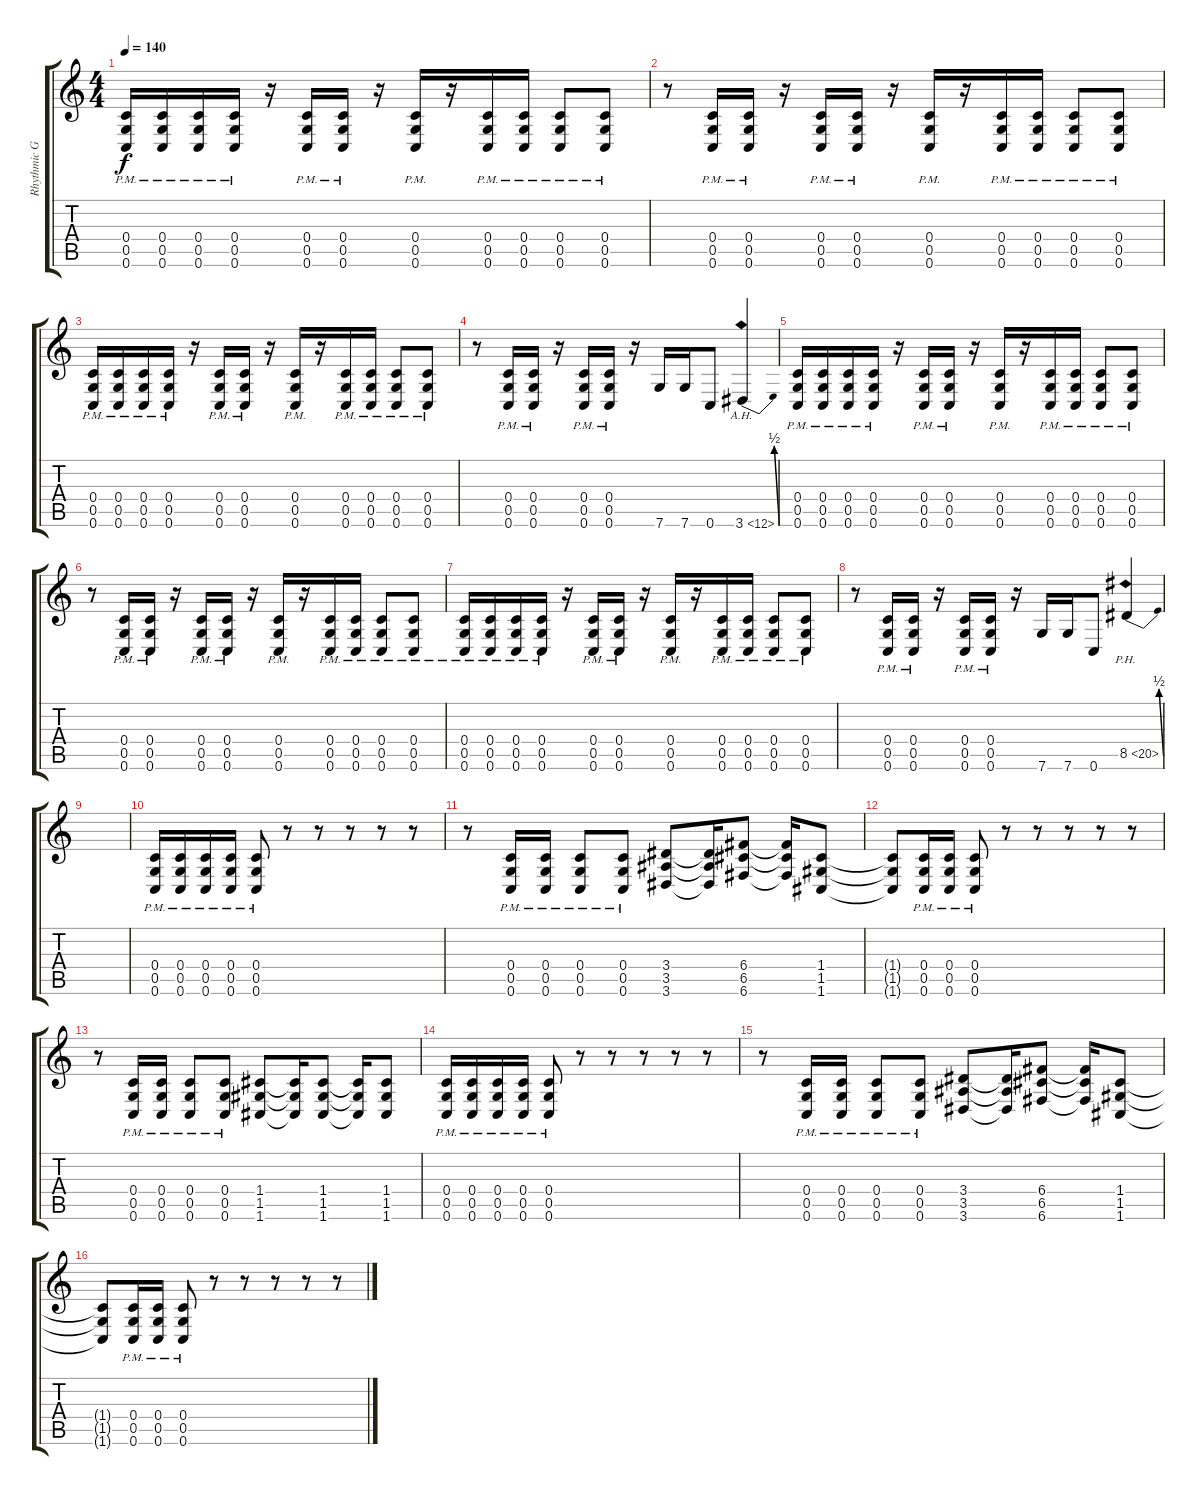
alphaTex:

\track ("Rhythmic Guitar" "Rhythmic G") {instrument distortionguitar}
\staff {score tabs}
\tuning (D4 A3 F3 C3 G2 C2) {hide}
\ts (4 4)
\tempo 140
\clef g2
\ks c
(0.4{pm} 0.5{pm} 0.6{pm}).16{dy f} (0.4{pm} 0.5{pm} 0.6{pm}).16 (0.4{pm} 0.5{pm} 0.6{pm}).16 (0.4{pm} 0.5{pm} 0.6{pm}).16 r.16 (0.4{pm} 0.5{pm} 0.6{pm}).16 (0.4{pm} 0.5{pm} 0.6{pm}).16 r.16 (0.4{pm} 0.5{pm} 0.6{pm}).16 r.16 (0.4{pm} 0.5{pm} 0.6{pm}).16 (0.4{pm} 0.5{pm} 0.6{pm}).16 (0.4{pm} 0.5{pm} 0.6{pm}).8 (0.4{pm} 0.5{pm} 0.6{pm}).8 |
r.8 (0.4{pm} 0.5{pm} 0.6{pm}).16 (0.4{pm} 0.5{pm} 0.6{pm}).16 r.16 (0.4{pm} 0.5{pm} 0.6{pm}).16 (0.4{pm} 0.5{pm} 0.6{pm}).16 r.16 (0.4{pm} 0.5{pm} 0.6{pm}).16 r.16 (0.4{pm} 0.5{pm} 0.6{pm}).16 (0.4{pm} 0.5{pm} 0.6{pm}).16 (0.4{pm} 0.5{pm} 0.6{pm}).8 (0.4{pm} 0.5{pm} 0.6{pm}).8 |
(0.4{pm} 0.5{pm} 0.6{pm}).16 (0.4{pm} 0.5{pm} 0.6{pm}).16 (0.4{pm} 0.5{pm} 0.6{pm}).16 (0.4{pm} 0.5{pm} 0.6{pm}).16 r.16 (0.4{pm} 0.5{pm} 0.6{pm}).16 (0.4{pm} 0.5{pm} 0.6{pm}).16 r.16 (0.4{pm} 0.5{pm} 0.6{pm}).16 r.16 (0.4{pm} 0.5{pm} 0.6{pm}).16 (0.4{pm} 0.5{pm} 0.6{pm}).16 (0.4{pm} 0.5{pm} 0.6{pm}).8 (0.4{pm} 0.5{pm} 0.6{pm}).8 |
r.8 (0.4{pm} 0.5{pm} 0.6{pm}).16 (0.4{pm} 0.5{pm} 0.6{pm}).16 r.16 (0.4{pm} 0.5{pm} 0.6{pm}).16 (0.4{pm} 0.5{pm} 0.6{pm}).16 r.16 7.6.16 7.6.16 0.6.8 3.6{be (bend 0 0 60 2) ah 9}.4 |
(0.4{pm} 0.5{pm} 0.6{pm}).16 (0.4{pm} 0.5{pm} 0.6{pm}).16 (0.4{pm} 0.5{pm} 0.6{pm}).16 (0.4{pm} 0.5{pm} 0.6{pm}).16 r.16 (0.4{pm} 0.5{pm} 0.6{pm}).16 (0.4{pm} 0.5{pm} 0.6{pm}).16 r.16 (0.4{pm} 0.5{pm} 0.6{pm}).16 r.16 (0.4{pm} 0.5{pm} 0.6{pm}).16 (0.4{pm} 0.5{pm} 0.6{pm}).16 (0.4{pm} 0.5{pm} 0.6{pm}).8 (0.4{pm} 0.5{pm} 0.6{pm}).8 |
r.8 (0.4{pm} 0.5{pm} 0.6{pm}).16 (0.4{pm} 0.5{pm} 0.6{pm}).16 r.16 (0.4{pm} 0.5{pm} 0.6{pm}).16 (0.4{pm} 0.5{pm} 0.6{pm}).16 r.16 (0.4{pm} 0.5{pm} 0.6{pm}).16 r.16 (0.4{pm} 0.5{pm} 0.6{pm}).16 (0.4{pm} 0.5{pm} 0.6{pm}).16 (0.4{pm} 0.5{pm} 0.6{pm}).8 (0.4{pm} 0.5{pm} 0.6{pm}).8 |
(0.4{pm} 0.5{pm} 0.6{pm}).16 (0.4{pm} 0.5{pm} 0.6{pm}).16 (0.4{pm} 0.5{pm} 0.6{pm}).16 (0.4{pm} 0.5{pm} 0.6{pm}).16 r.16 (0.4{pm} 0.5{pm} 0.6{pm}).16 (0.4{pm} 0.5{pm} 0.6{pm}).16 r.16 (0.4{pm} 0.5{pm} 0.6{pm}).16 r.16 (0.4{pm} 0.5{pm} 0.6{pm}).16 (0.4{pm} 0.5{pm} 0.6{pm}).16 (0.4{pm} 0.5{pm} 0.6{pm}).8 (0.4{pm} 0.5{pm} 0.6{pm}).8 |
r.8 (0.4{pm} 0.5{pm} 0.6{pm}).16 (0.4{pm} 0.5{pm} 0.6{pm}).16 r.16 (0.4{pm} 0.5{pm} 0.6{pm}).16 (0.4{pm} 0.5{pm} 0.6{pm}).16 r.16 7.6.16 7.6.16 0.6.8 8.5{be (bend 0 0 60 2) ph 12}.4 |
|
(0.4{pm} 0.5{pm} 0.6{pm}).16 (0.4{pm} 0.5{pm} 0.6{pm}).16 (0.4{pm} 0.5{pm} 0.6{pm}).16 (0.4{pm} 0.5{pm} 0.6{pm}).16 (0.4{pm} 0.5{pm} 0.6{pm}).8 r.8 r.8 r.8 r.8 r.8 |
r.8 (0.4{pm} 0.5{pm} 0.6{pm}).16 (0.4{pm} 0.5{pm} 0.6{pm}).16 (0.4{pm} 0.5{pm} 0.6{pm}).8 (0.4{pm} 0.5{pm} 0.6{pm}).8 (3.4 3.5 3.6).8 (3.4{t} 3.5{t} 3.6{t}).16 (6.4 6.5 6.6).8 (6.4{t} 6.5{t} 6.6{t}).16 (1.4 1.5 1.6).8 |
(1.4{t} 1.5{t} 1.6{t}).8 (0.4{pm} 0.5{pm} 0.6{pm}).16 (0.4{pm} 0.5{pm} 0.6{pm}).16 (0.4{pm} 0.5{pm} 0.6{pm}).8 r.8 r.8 r.8 r.8 r.8 |
r.8 (0.4{pm} 0.5{pm} 0.6{pm}).16 (0.4{pm} 0.5{pm} 0.6{pm}).16 (0.4{pm} 0.5{pm} 0.6{pm}).8 (0.4{pm} 0.5{pm} 0.6{pm}).8 (1.4 1.5 1.6).8 (1.4{t} 1.5{t} 1.6{t}).16 (1.4 1.5 1.6).8 (1.4{t} 1.5{t} 1.6{t}).16 (1.4 1.5 1.6).8 |
(0.4{pm} 0.5{pm} 0.6{pm}).16 (0.4{pm} 0.5{pm} 0.6{pm}).16 (0.4{pm} 0.5{pm} 0.6{pm}).16 (0.4{pm} 0.5{pm} 0.6{pm}).16 (0.4{pm} 0.5{pm} 0.6{pm}).8 r.8 r.8 r.8 r.8 r.8 |
r.8 (0.4{pm} 0.5{pm} 0.6{pm}).16 (0.4{pm} 0.5{pm} 0.6{pm}).16 (0.4{pm} 0.5{pm} 0.6{pm}).8 (0.4{pm} 0.5{pm} 0.6{pm}).8 (3.4 3.5 3.6).8 (3.4{t} 3.5{t} 3.6{t}).16 (6.4 6.5 6.6).8 (6.4{t} 6.5{t} 6.6{t}).16 (1.4 1.5 1.6).8 |
(1.4{t} 1.5{t} 1.6{t}).8 (0.4{pm} 0.5{pm} 0.6{pm}).16 (0.4{pm} 0.5{pm} 0.6{pm}).16 (0.4{pm} 0.5{pm} 0.6{pm}).8 r.8 r.8 r.8 r.8 r.8
